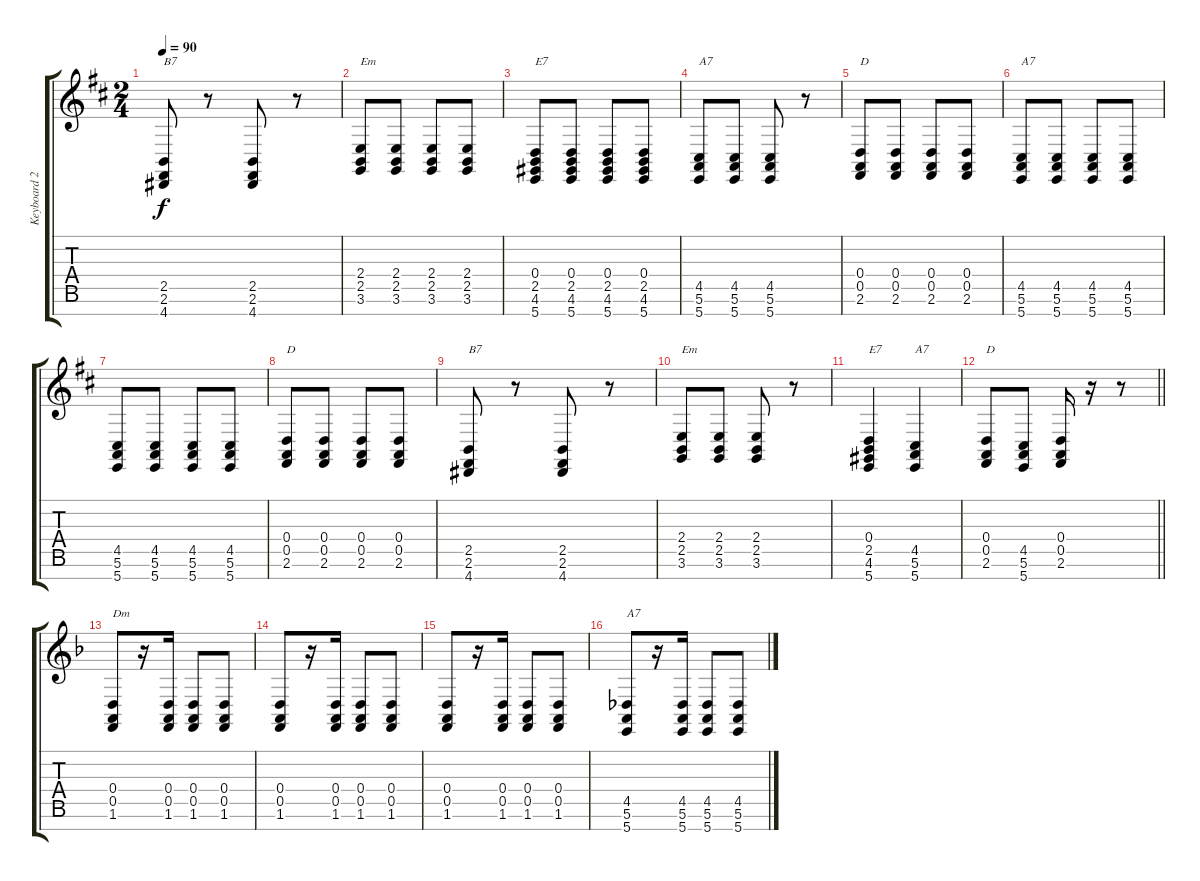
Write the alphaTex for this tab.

\track ("Keyboard 2" "Keyboard 2") {instrument acousticgrandpiano}
\staff {score tabs}
\tuning (E4 B3 G3 D3 A2 E2 B1) {hide}
\ts (2 4)
\tempo 90
\clef g2
\ks d
(2.5 2.6 4.7).8{txt "B7" dy f} r.8 (2.5 2.6 4.7).8 r.8 |
(2.4 2.5 3.6).8{txt "Em"} (2.4 2.5 3.6).8 (2.4 2.5 3.6).8 (2.4 2.5 3.6).8 |
(0.4 2.5 4.6 5.7).8{txt "E7"} (0.4 2.5 4.6 5.7).8 (0.4 2.5 4.6 5.7).8 (0.4 2.5 4.6 5.7).8 |
(4.5 5.6 5.7).8{txt "A7"} (4.5 5.6 5.7).8 (4.5 5.6 5.7).8 r.8 |
(0.4 0.5 2.6).8{txt "D"} (0.4 0.5 2.6).8 (0.4 0.5 2.6).8 (0.4 0.5 2.6).8 |
(4.5 5.6 5.7).8{txt "A7"} (4.5 5.6 5.7).8 (4.5 5.6 5.7).8 (4.5 5.6 5.7).8 |
(4.5 5.6 5.7).8 (4.5 5.6 5.7).8 (4.5 5.6 5.7).8 (4.5 5.6 5.7).8 |
(0.4 0.5 2.6).8{txt "D"} (0.4 0.5 2.6).8 (0.4 0.5 2.6).8 (0.4 0.5 2.6).8 |
(2.5 2.6 4.7).8{txt "B7"} r.8 (2.5 2.6 4.7).8 r.8 |
(2.4 2.5 3.6).8{txt "Em"} (2.4 2.5 3.6).8 (2.4 2.5 3.6).8 r.8 |
(0.4 2.5 4.6 5.7).4{txt "E7"} (4.5 5.6 5.7).4{txt "A7"} |
\barLineRight lightlight
(0.4 0.5 2.6).8{txt "D"} (4.5 5.6 5.7).8 (0.4 0.5 2.6).16 r.16 r.8 |
\ks f
(0.4 0.5 1.6).8{txt "Dm"} r.16 (0.4 0.5 1.6).16 (0.4 0.5 1.6).8 (0.4 0.5 1.6).8 |
(0.4 0.5 1.6).8 r.16 (0.4 0.5 1.6).16 (0.4 0.5 1.6).8 (0.4 0.5 1.6).8 |
(0.4 0.5 1.6).8 r.16 (0.4 0.5 1.6).16 (0.4 0.5 1.6).8 (0.4 0.5 1.6).8 |
(4.5 5.6 5.7).8{txt "A7"} r.16 (4.5 5.6 5.7).16 (4.5 5.6 5.7).8 (4.5 5.6 5.7).8
